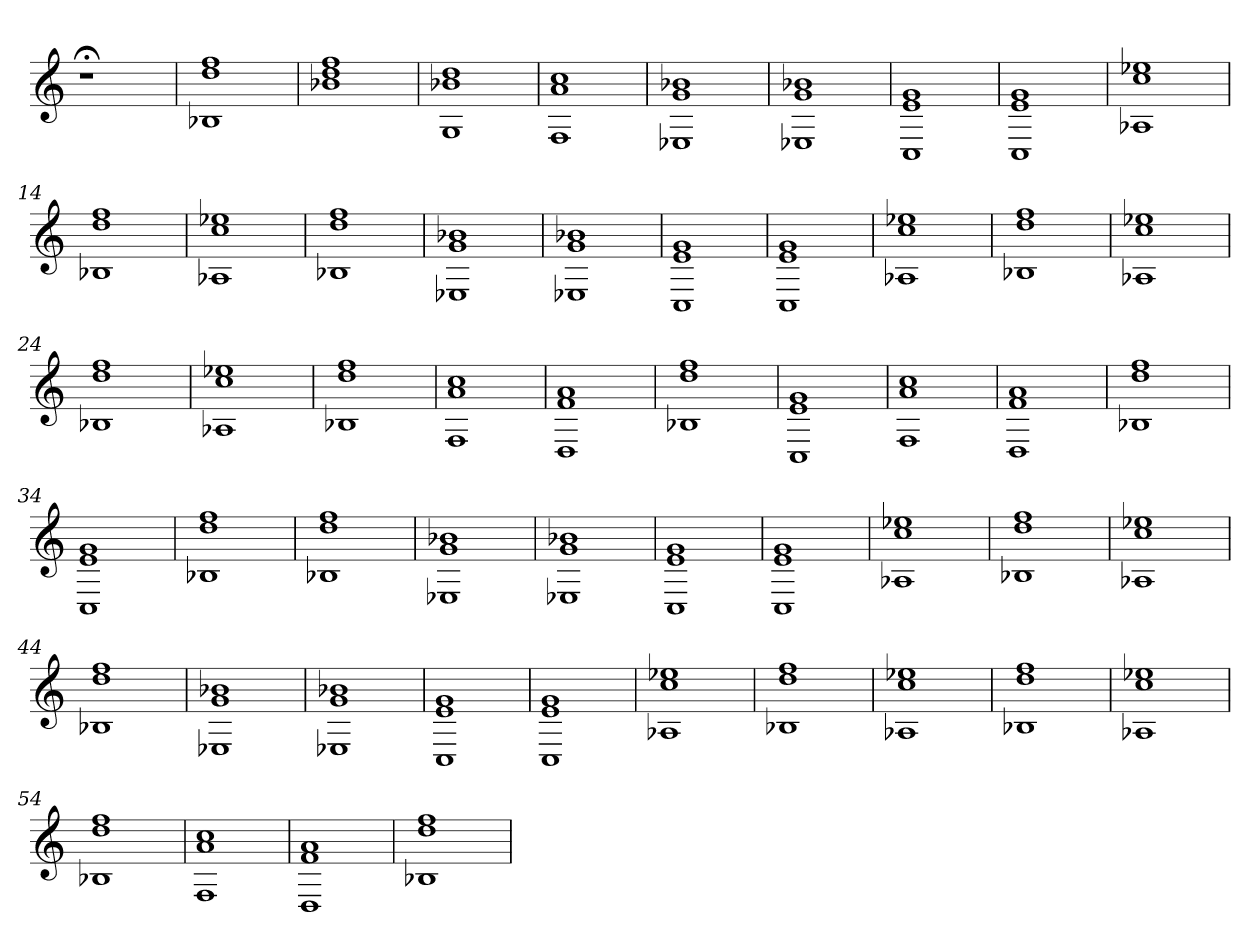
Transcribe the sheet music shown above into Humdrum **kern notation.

**kern
*part1
*staff1
=
1r;<
=1
1r
=2
1r
=3
1r
=4
1r
=5
1B-X 1dd 1ff
=6
1b-X 1dd 1ff
=7
1G 1b-X 1dd
=8
1F 1a 1cc
=9
1E-X 1g 1b-X
=10
1E-X 1g 1b-X
=11
1C 1e 1g
=12
1C 1e 1g
=13
1A-X 1cc 1ee-X
=14
1B-X 1dd 1ff
=15
1A-X 1cc 1ee-X
=16
1B-X 1dd 1ff
=17
1E-X 1g 1b-X
=18
1E-X 1g 1b-X
=19
1C 1e 1g
=20
1C 1e 1g
=21
1A-X 1cc 1ee-X
=22
1B-X 1dd 1ff
=23
1A-X 1cc 1ee-X
=24
1B-X 1dd 1ff
=25
1A-X 1cc 1ee-X
=26
1B-X 1dd 1ff
=27
1F 1a 1cc
=28
1D 1f 1a
=29
1B-X 1dd 1ff
=30
1C 1e 1g
=31
1F 1a 1cc
=32
1D 1f 1a
=33
1B-X 1dd 1ff
=34
1C 1e 1g
=35
1B-X 1dd 1ff
=36
1B-X 1dd 1ff
=37
1E-X 1g 1b-X
=38
1E-X 1g 1b-X
=39
1C 1e 1g
=40
1C 1e 1g
=41
1A-X 1cc 1ee-X
=42
1B-X 1dd 1ff
=43
1A-X 1cc 1ee-X
=44
1B-X 1dd 1ff
=45
1E-X 1g 1b-X
=46
1E-X 1g 1b-X
=47
1C 1e 1g
=48
1C 1e 1g
=49
1A-X 1cc 1ee-X
=50
1B-X 1dd 1ff
=51
1A-X 1cc 1ee-X
=52
1B-X 1dd 1ff
=53
1A-X 1cc 1ee-X
=54
1B-X 1dd 1ff
=55
1F 1a 1cc
=56
1D 1f 1a
=57
1B-X 1dd 1ff
=
*-
